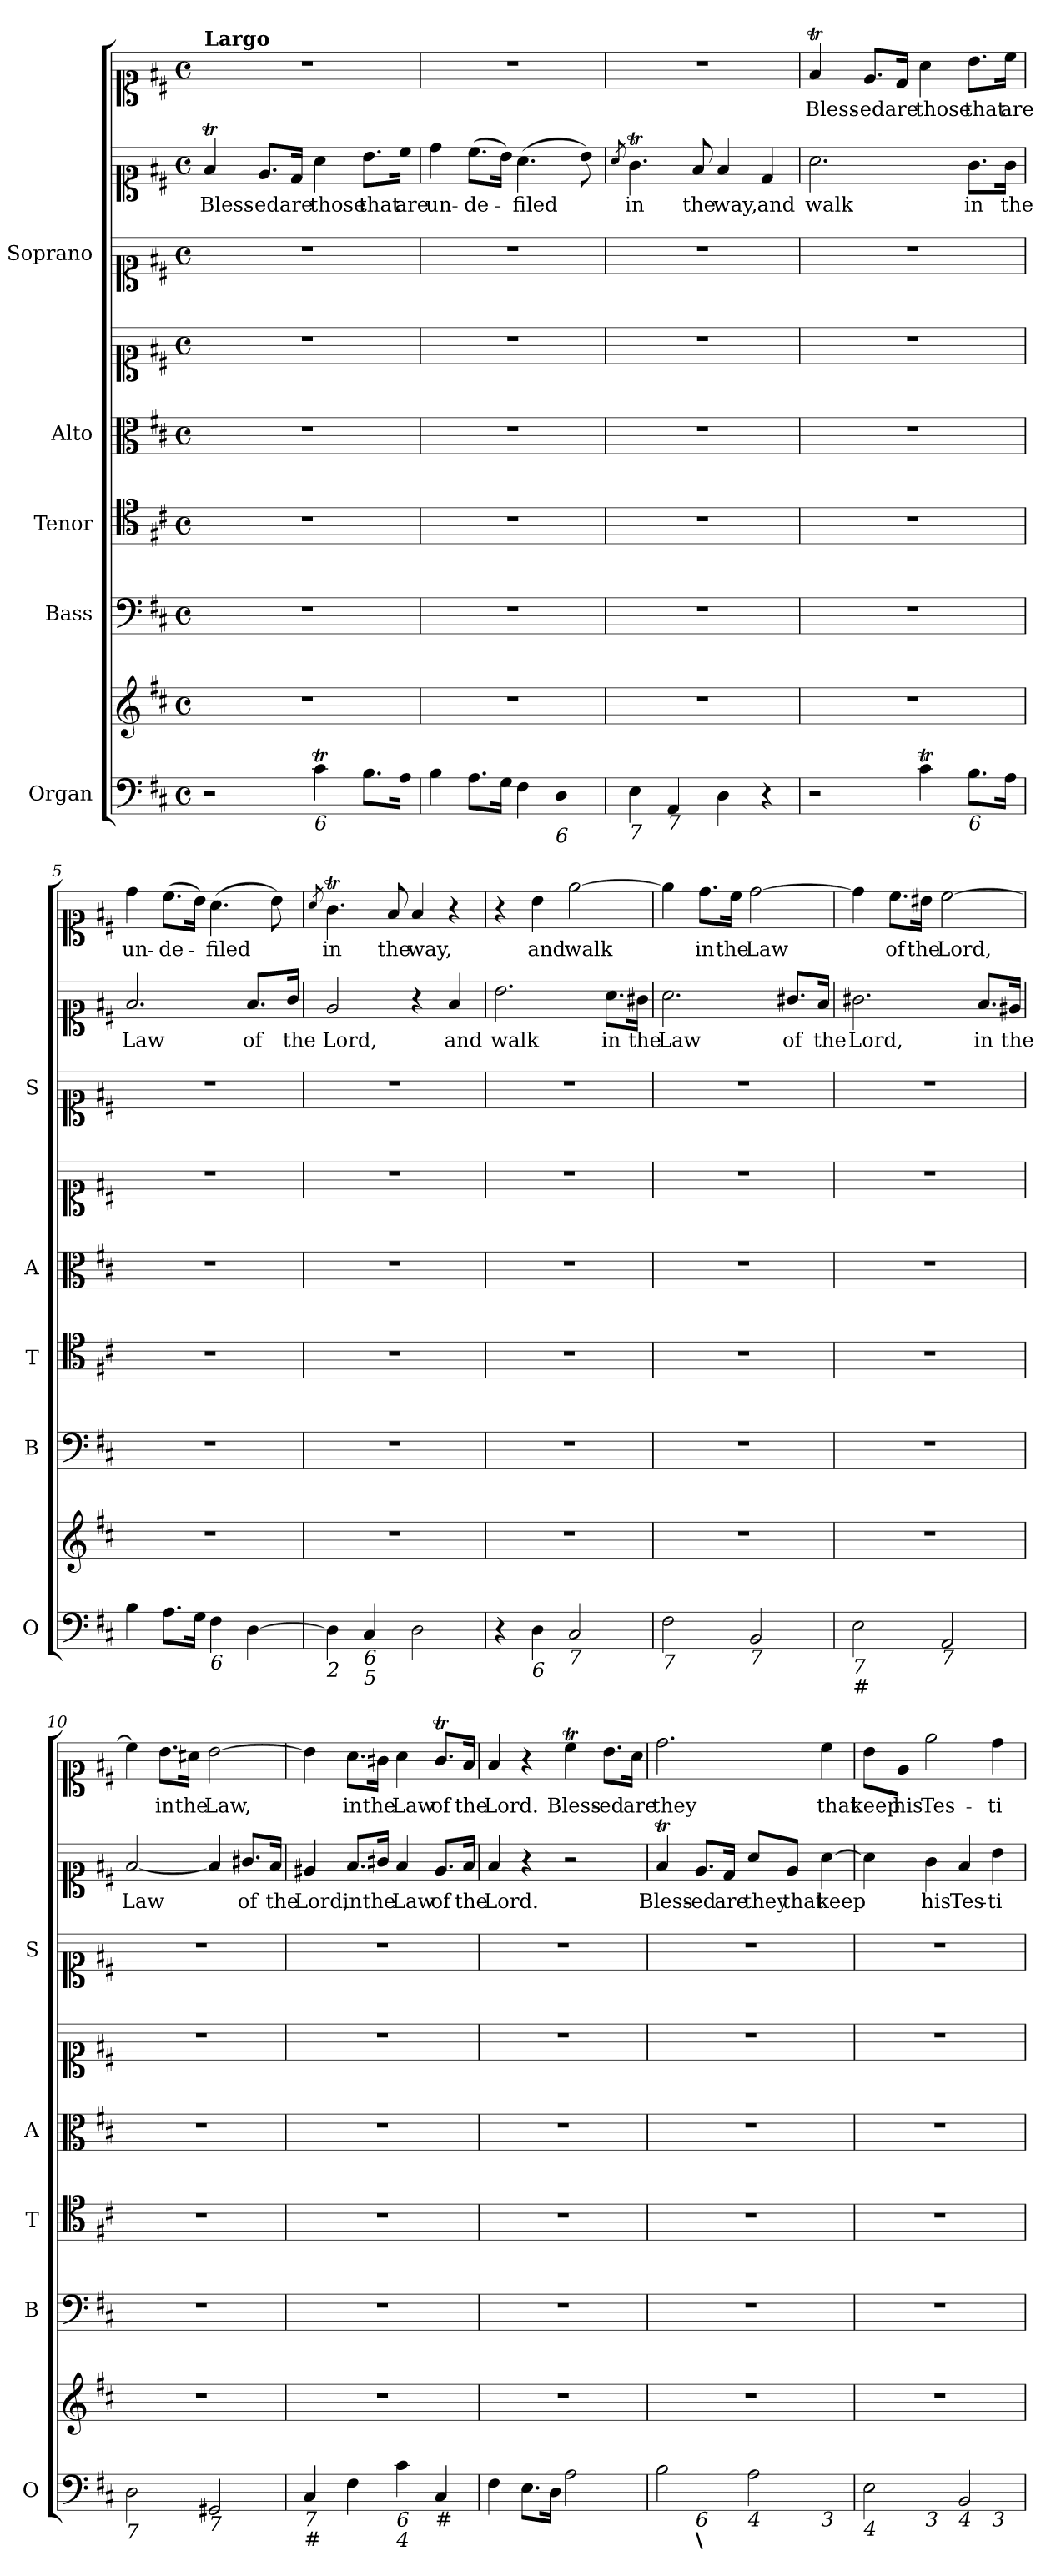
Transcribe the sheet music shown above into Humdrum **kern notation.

**kern	**kern	**kern	**kern	**kern	**kern	**kern	**kern	**text	**kern	**text
*part8	*part8	*part7	*part6	*part5	*part4	*part3	*part2	*part2	*part1	*part1
*staff9	*staff8	*staff7	*staff6	*staff5	*staff4	*staff3	*staff2	*staff2	*staff1	*staff1
*I"Organ	*	*I"Bass	*I"Tenor	*I"Alto	*	*I"Soprano	*	*	*	*
*I'O	*	*I'B	*I'T	*I'A	*	*I'S	*	*	*	*
*clefF4	*clefG2	*clefF4	*clefC4	*clefC3	*clefC1	*clefC1	*clefC1	*	*clefC1	*
*k[f#c#]	*k[f#c#]	*k[f#c#]	*k[f#c#]	*k[f#c#]	*k[f#c#]	*k[f#c#]	*k[f#c#]	*	*k[f#c#]	*
*D:	*D:	*D:	*D:	*D:	*D:	*D:	*D:	*	*D:	*
*M4/4	*M4/4	*M4/4	*M4/4	*M4/4	*M4/4	*M4/4	*M4/4	*	*M4/4	*
*met(c)	*met(c)	*met(c)	*met(c)	*met(c)	*met(c)	*met(c)	*met(c)	*	*met(c)	*
*MM90	*MM90	*MM90	*MM90	*MM90	*MM90	*MM90	*MM90	*	*MM90	*
=1	=1	=1	=1	=1	=1	=1	=1	=1	=1	=1
!	!	!	!	!	!	!	!	!	!LO:TX:a:B:t=Largo	!
!	!	!	!	!	!	!	!	!LO:LY:b	!	!
2r	1r	1r	1r	1r	1r	1r	4f#t/	Bless-	1r	.
!	!	!	!	!	!	!	!	!LO:LY:b	!	!
.	.	.	.	.	.	.	8.e/L	-ed	.	.
!	!	!	!	!	!	!	!	!LO:LY:b	!	!
.	.	.	.	.	.	.	16d/Jk	are	.	.
!LO:TX:b:i:t=6	!	!	!	!	!	!	!	!	!	!
!	!	!	!	!	!	!	!	!LO:LY:b	!	!
4c#t\	.	.	.	.	.	.	4a\	those	.	.
!	!	!	!	!	!	!	!	!LO:LY:b	!	!
8.B\L	.	.	.	.	.	.	8.b\L	that	.	.
!	!	!	!	!	!	!	!	!LO:LY:b	!	!
16A\Jk	.	.	.	.	.	.	16cc#\Jk	are	.	.
=2	=2	=2	=2	=2	=2	=2	=2	=2	=2	=2
!	!	!	!	!	!	!	!	!LO:LY:b	!	!
4B\	1r	1r	1r	1r	1r	1r	4dd\	un-	1r	.
!	!	!	!	!	!	!	!	!LO:LY:b	!	!
8.A\L	.	.	.	.	.	.	(>8.cc#\L	-de-	.	.
16G\Jk	.	.	.	.	.	.	16b\Jk)	.	.	.
!	!	!	!	!	!	!	!	!LO:LY:b	!	!
4F#\	.	.	.	.	.	.	(>4.a\	-filed	.	.
!LO:TX:b:i:t=6	!	!	!	!	!	!	!	!	!	!
4D\	.	.	.	.	.	.	.	.	.	.
.	.	.	.	.	.	.	8b\)	.	.	.
=3	=3	=3	=3	=3	=3	=3	=3	=3	=3	=3
.	.	.	.	.	.	.	8qa/	.	.	.
!LO:TX:b:i:t=7	!	!	!	!	!	!	!	!	!	!
!	!	!	!	!	!	!	!	!LO:LY:b	!	!
4E\	1r	1r	1r	1r	1r	1r	4.gT\	in	1r	.
!LO:TX:b:i:t=7	!	!	!	!	!	!	!	!	!	!
4AA/	.	.	.	.	.	.	.	.	.	.
!	!	!	!	!	!	!	!	!LO:LY:b	!	!
.	.	.	.	.	.	.	8f#/	the	.	.
!	!	!	!	!	!	!	!	!LO:LY:b	!	!
4D\	.	.	.	.	.	.	4f#/	way,	.	.
!	!	!	!	!	!	!	!	!LO:LY:b	!	!
4r	.	.	.	.	.	.	4d/	and	.	.
=4	=4	=4	=4	=4	=4	=4	=4	=4	=4	=4
!	!	!	!	!	!	!	!	!LO:LY:b	!	!LO:LY:b
2r	1r	1r	1r	1r	1r	1r	2.a\	walk	4f#t/	Bless-
!	!	!	!	!	!	!	!	!	!	!LO:LY:b
.	.	.	.	.	.	.	.	.	8.e/L	-ed
!	!	!	!	!	!	!	!	!	!	!LO:LY:b
.	.	.	.	.	.	.	.	.	16d/Jk	are
!	!	!	!	!	!	!	!	!	!	!LO:LY:b
4c#t\	.	.	.	.	.	.	.	.	4a\	those
!LO:TX:b:i:t=6	!	!	!	!	!	!	!	!	!	!
!	!	!	!	!	!	!	!	!LO:LY:b	!	!LO:LY:b
8.B\L	.	.	.	.	.	.	8.g\L	in	8.b\L	that
!	!	!	!	!	!	!	!	!LO:LY:b	!	!LO:LY:b
16A\Jk	.	.	.	.	.	.	16g\Jk	the	16cc#\Jk	are
=5	=5	=5	=5	=5	=5	=5	=5	=5	=5	=5
!	!	!	!	!	!	!	!	!LO:LY:b	!	!LO:LY:b
4B\	1r	1r	1r	1r	1r	1r	2.f#/	Law	4dd\	un-
!	!	!	!	!	!	!	!	!	!	!LO:LY:b
8.A\L	.	.	.	.	.	.	.	.	(>8.cc#\L	-de-
16G\Jk	.	.	.	.	.	.	.	.	16b\Jk)	.
!LO:TX:b:i:t=6	!	!	!	!	!	!	!	!	!	!
!	!	!	!	!	!	!	!	!	!	!LO:LY:b
4F#\	.	.	.	.	.	.	.	.	(>4.a\	-filed
!	!	!	!	!	!	!	!	!LO:LY:b	!	!
[4D\	.	.	.	.	.	.	8.f#/L	of	.	.
.	.	.	.	.	.	.	.	.	8b\)	.
!	!	!	!	!	!	!	!	!LO:LY:b	!	!
.	.	.	.	.	.	.	16g/Jk	the	.	.
!!LO:LB:g=z
=6	=6	=6	=6	=6	=6	=6	=6	=6	=6	=6
.	.	.	.	.	.	.	.	.	8qa/	.
!LO:TX:b:i:t=2	!	!	!	!	!	!	!	!	!	!
!	!	!	!	!	!	!	!	!LO:LY:b	!	!LO:LY:b
4D\]	1r	1r	1r	1r	1r	1r	2e/	Lord,	4.gT\	in
!LO:TX:b:i:t=6	!	!	!	!	!	!	!	!	!	!
!LO:TX:b:i:t=5	!	!	!	!	!	!	!	!	!	!
4C#/	.	.	.	.	.	.	.	.	.	.
!	!	!	!	!	!	!	!	!	!	!LO:LY:b
.	.	.	.	.	.	.	.	.	8f#/	the
!	!	!	!	!	!	!	!	!	!	!LO:LY:b
2D\	.	.	.	.	.	.	4r	.	4f#/	way,
!	!	!	!	!	!	!	!	!LO:LY:b	!	!
.	.	.	.	.	.	.	4f#/	and	4r	.
=7	=7	=7	=7	=7	=7	=7	=7	=7	=7	=7
!	!	!	!	!	!	!	!	!LO:LY:b	!	!
4r	1r	1r	1r	1r	1r	1r	2.b\	walk	4r	.
!LO:TX:b:i:t=6	!	!	!	!	!	!	!	!	!	!
!	!	!	!	!	!	!	!	!	!	!LO:LY:b
4D\	.	.	.	.	.	.	.	.	4b\	and
!LO:TX:b:i:t=7	!	!	!	!	!	!	!	!	!	!
!	!	!	!	!	!	!	!	!	!	!LO:LY:b
2C#/	.	.	.	.	.	.	.	.	[2ee\	walk
!	!	!	!	!	!	!	!	!LO:LY:b	!	!
.	.	.	.	.	.	.	8.a\L	in	.	.
!	!	!	!	!	!	!	!	!LO:LY:b	!	!
.	.	.	.	.	.	.	16g#X\Jk	the	.	.
=8	=8	=8	=8	=8	=8	=8	=8	=8	=8	=8
!LO:TX:b:i:t=7	!	!	!	!	!	!	!	!	!	!
!	!	!	!	!	!	!	!	!LO:LY:b	!	!
2F#\	1r	1r	1r	1r	1r	1r	2.a\	Law	4ee\]	.
!	!	!	!	!	!	!	!	!	!	!LO:LY:b
.	.	.	.	.	.	.	.	.	8.dd\L	in
!	!	!	!	!	!	!	!	!	!	!LO:LY:b
.	.	.	.	.	.	.	.	.	16cc#\Jk	the
!LO:TX:b:i:t=7	!	!	!	!	!	!	!	!	!	!
!	!	!	!	!	!	!	!	!	!	!LO:LY:b
2BB/	.	.	.	.	.	.	.	.	[2dd\	Law
!	!	!	!	!	!	!	!	!LO:LY:b	!	!
.	.	.	.	.	.	.	8.g#X/L	of	.	.
!	!	!	!	!	!	!	!	!LO:LY:b	!	!
.	.	.	.	.	.	.	16f#/Jk	the	.	.
=9	=9	=9	=9	=9	=9	=9	=9	=9	=9	=9
!LO:TX:b:i:t=7	!	!	!	!	!	!	!	!	!	!
!LO:TX:b:t=#	!	!	!	!	!	!	!	!	!	!
!	!	!	!	!	!	!	!	!LO:LY:b	!	!
2E\	1r	1r	1r	1r	1r	1r	2.g#X\	Lord,	4dd\]	.
!	!	!	!	!	!	!	!	!	!	!LO:LY:b
.	.	.	.	.	.	.	.	.	8.cc#\L	of
!	!	!	!	!	!	!	!	!	!	!LO:LY:b
.	.	.	.	.	.	.	.	.	16b#X\Jk	the
!LO:TX:b:i:t=7	!	!	!	!	!	!	!	!	!	!
!	!	!	!	!	!	!	!	!	!	!LO:LY:b
2AA/	.	.	.	.	.	.	.	.	[2cc#\	Lord,
!	!	!	!	!	!	!	!	!LO:LY:b	!	!
.	.	.	.	.	.	.	8.f#/L	in	.	.
!	!	!	!	!	!	!	!	!LO:LY:b	!	!
.	.	.	.	.	.	.	16e#X/Jk	the	.	.
=10	=10	=10	=10	=10	=10	=10	=10	=10	=10	=10
!LO:TX:b:i:t=7	!	!	!	!	!	!	!	!	!	!
!	!	!	!	!	!	!	!	!LO:LY:b	!	!
2D\	1r	1r	1r	1r	1r	1r	[2f#/	Law	4cc#\]	.
!	!	!	!	!	!	!	!	!	!	!LO:LY:b
.	.	.	.	.	.	.	.	.	8.b\L	in
!	!	!	!	!	!	!	!	!	!	!LO:LY:b
.	.	.	.	.	.	.	.	.	16a#X\Jk	the
!LO:TX:b:i:t=7	!	!	!	!	!	!	!	!	!	!
!	!	!	!	!	!	!	!	!	!	!LO:LY:b
2GG#X/	.	.	.	.	.	.	4f#/]	.	[2b\	Law,
!	!	!	!	!	!	!	!	!LO:LY:b	!	!
.	.	.	.	.	.	.	8.g#X/L	of	.	.
!	!	!	!	!	!	!	!	!LO:LY:b	!	!
.	.	.	.	.	.	.	16f#/Jk	the	.	.
!!LO:LB:g=z
=11	=11	=11	=11	=11	=11	=11	=11	=11	=11	=11
!LO:TX:b:i:t=7	!	!	!	!	!	!	!	!	!	!
!LO:TX:b:t=#	!	!	!	!	!	!	!	!	!	!
!	!	!	!	!	!	!	!	!LO:LY:b	!	!
4C#/	1r	1r	1r	1r	1r	1r	4e#X/	Lord,	4b\]	.
!	!	!	!	!	!	!	!	!LO:LY:b	!	!LO:LY:b
4F#\	.	.	.	.	.	.	8.f#/L	in	8.a\L	in
!	!	!	!	!	!	!	!	!LO:LY:b	!	!LO:LY:b
.	.	.	.	.	.	.	16g#X/Jk	the	16g#X\Jk	the
!LO:TX:b:i:t=6	!	!	!	!	!	!	!	!	!	!
!LO:TX:b:i:t=4	!	!	!	!	!	!	!	!	!	!
!	!	!	!	!	!	!	!	!LO:LY:b	!	!LO:LY:b
4c#\	.	.	.	.	.	.	4f#/	Law	4a\	Law
!LO:TX:b:t=#	!	!	!	!	!	!	!	!	!	!
!	!	!	!	!	!	!	!	!LO:LY:b	!	!LO:LY:b
4C#/	.	.	.	.	.	.	8.e#/L	of	8.g#t/L	of
!	!	!	!	!	!	!	!	!LO:LY:b	!	!LO:LY:b
.	.	.	.	.	.	.	16f#/Jk	the	16f#/Jk	the
=12	=12	=12	=12	=12	=12	=12	=12	=12	=12	=12
!	!	!	!	!	!	!	!	!LO:LY:b	!	!LO:LY:b
4F#\	1r	1r	1r	1r	1r	1r	4f#/	Lord.	4f#/	Lord.
8.E\L	.	.	.	.	.	.	4r	.	4r	.
16D\Jk	.	.	.	.	.	.	.	.	.	.
!	!	!	!	!	!	!	!	!	!	!LO:LY:b
2A\	.	.	.	.	.	.	2r	.	4cc#t\	Bless-
!	!	!	!	!	!	!	!	!	!	!LO:LY:b
.	.	.	.	.	.	.	.	.	8.b\L	-ed
!	!	!	!	!	!	!	!	!	!	!LO:LY:b
.	.	.	.	.	.	.	.	.	16a\Jk	are
=13	=13	=13	=13	=13	=13	=13	=13	=13	=13	=13
!LO:TX:b:i:t=7	!	!	!	!	!	!	!	!	!	!
!	!	!	!	!	!	!	!	!LO:LY:b	!	!LO:LY:b
*^	*	*	*	*	*	*	*	*	*	*
*	*^	*	*	*	*	*	*	*	*	*	*
2B\	4ryy	2.ryy	1r	1r	1r	1r	1r	1r	4f#t/	Bless-	2.dd\	they
!	!LO:TX:b:i:t=6	!	!	!	!	!	!	!	!	!	!	!
!	!LO:TX:b:B:t=\	!	!	!	!	!	!	!	!	!	!	!
!	!	!	!	!	!	!	!	!	!	!LO:LY:b	!	!
.	2.ryy	.	.	.	.	.	.	.	8.e/L	-ed	.	.
!	!	!	!	!	!	!	!	!	!	!LO:LY:b	!	!
.	.	.	.	.	.	.	.	.	16d/Jk	are	.	.
!LO:TX:b:i:t=4	!	!	!	!	!	!	!	!	!	!	!	!
!	!	!	!	!	!	!	!	!	!	!LO:LY:b	!	!
2A\	.	.	.	.	.	.	.	.	8a/L	they	.	.
!	!	!	!	!	!	!	!	!	!	!LO:LY:b	!	!
.	.	.	.	.	.	.	.	.	8e/J	that	.	.
!	!	!LO:TX:b:i:t=3	!	!	!	!	!	!	!	!	!	!
!	!	!	!	!	!	!	!	!	!	!LO:LY:b	!	!LO:LY:b
.	.	4ryy	.	.	.	.	.	.	[4a\	keep	4cc#\	that
=14	=14	=14	=14	=14	=14	=14	=14	=14	=14	=14	=14	=14
!LO:TX:b:i:t=4	!	!	!	!	!	!	!	!	!	!	!	!
!	!	!	!	!	!	!	!	!	!	!	!	!LO:LY:b
2E\	4ryy	2.ryy	1r	1r	1r	1r	1r	1r	4a\]	.	8b\L	keep
!	!	!	!	!	!	!	!	!	!	!	!	!LO:LY:b
.	.	.	.	.	.	.	.	.	.	.	8e\J	his
!	!LO:TX:b:i:t=3	!	!	!	!	!	!	!	!	!	!	!
!	!	!	!	!	!	!	!	!	!	!LO:LY:b	!	!LO:LY:b
.	2.ryy	.	.	.	.	.	.	.	4g\	his	2ee\	Tes-
!LO:TX:b:i:t=4	!	!	!	!	!	!	!	!	!	!	!	!
!	!	!	!	!	!	!	!	!	!	!LO:LY:b	!	!
2BB/	.	.	.	.	.	.	.	.	4f#/	Tes-	.	.
!	!	!LO:TX:b:i:t=3	!	!	!	!	!	!	!	!	!	!
!	!	!	!	!	!	!	!	!	!	!LO:LY:b	!	!LO:LY:b
.	.	4ryy	.	.	.	.	.	.	4b\	-ti-	4dd\	-ti-
*v	*v	*v	*	*	*	*	*	*	*	*	*	*
=	=	=	=	=	=	=	=	=	=	=
*-	*-	*-	*-	*-	*-	*-	*-	*-	*-	*-
